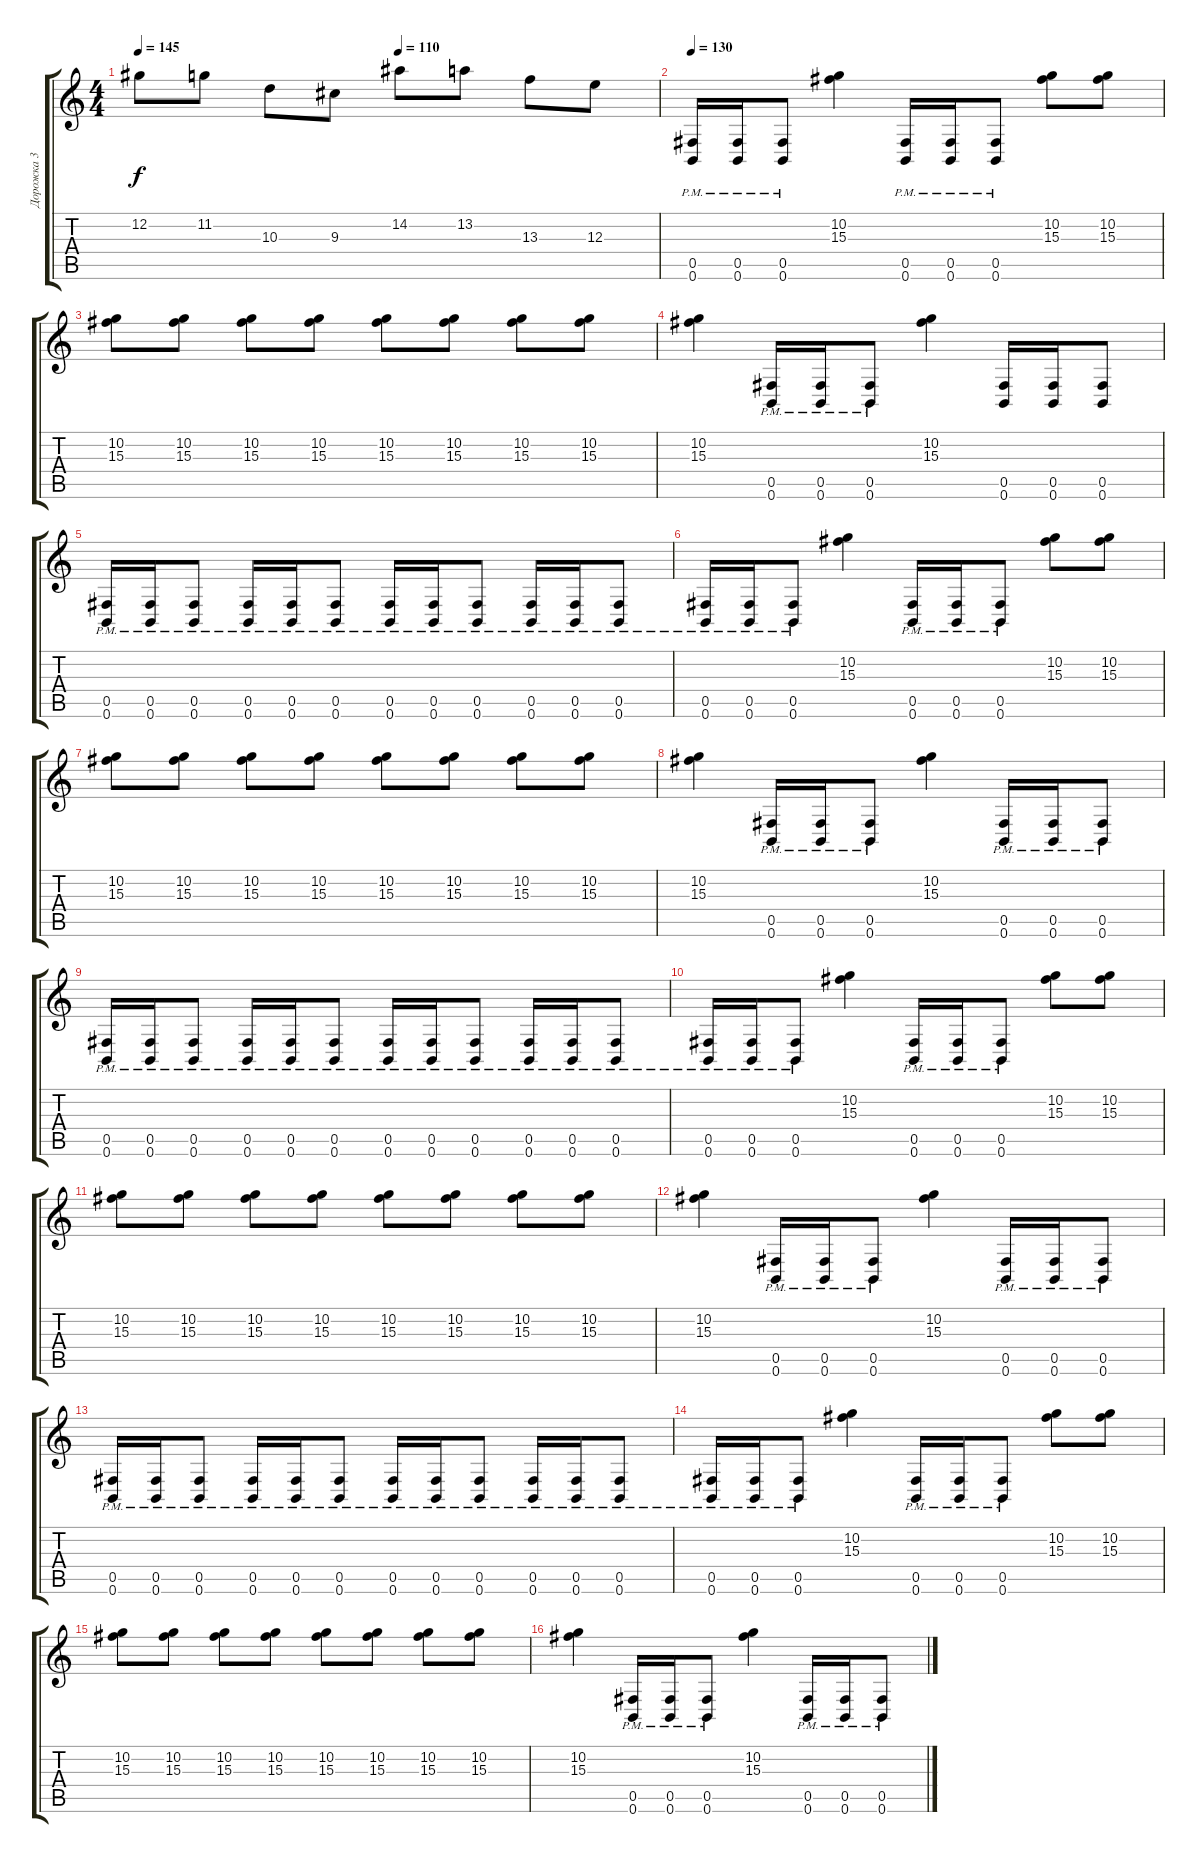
\track ("Дорожка 3" "Дорожка 3") {instrument distortionguitar}
\staff {score tabs}
\tuning (Db4 Ab3 E3 B2 Gb2 B1) {hide}
\ts (4 4)
\tempo 145
\tempo (110 0.5)
\clef g2
\ks c
12.2.8{dy f} 11.2.8 10.3.8 9.3.8 14.2.8 13.2.8 13.3.8 12.3.8 |
\tempo 130
(0.5{pm} 0.6{pm}).16 (0.5{pm} 0.6{pm}).16 (0.5{pm} 0.6{pm}).8 (10.2 15.3).4 (0.5{pm} 0.6{pm}).16 (0.5{pm} 0.6{pm}).16 (0.5{pm} 0.6{pm}).8 (10.2 15.3).8 (10.2 15.3).8 |
(10.2 15.3).8 (10.2 15.3).8 (10.2 15.3).8 (10.2 15.3).8 (10.2 15.3).8 (10.2 15.3).8 (10.2 15.3).8 (10.2 15.3).8 |
(10.2 15.3).4 (0.5{pm} 0.6{pm}).16 (0.5{pm} 0.6{pm}).16 (0.5{pm} 0.6{pm}).8 (10.2 15.3).4 (0.5 0.6).16 (0.5 0.6).16 (0.5 0.6).8 |
(0.5{pm} 0.6{pm}).16 (0.5{pm} 0.6{pm}).16 (0.5{pm} 0.6{pm}).8 (0.5{pm} 0.6{pm}).16 (0.5{pm} 0.6{pm}).16 (0.5{pm} 0.6{pm}).8 (0.5{pm} 0.6{pm}).16 (0.5{pm} 0.6{pm}).16 (0.5{pm} 0.6{pm}).8 (0.5{pm} 0.6{pm}).16 (0.5{pm} 0.6{pm}).16 (0.5{pm} 0.6{pm}).8 |
(0.5{pm} 0.6{pm}).16 (0.5{pm} 0.6{pm}).16 (0.5{pm} 0.6{pm}).8 (10.2 15.3).4 (0.5{pm} 0.6{pm}).16 (0.5{pm} 0.6{pm}).16 (0.5{pm} 0.6{pm}).8 (10.2 15.3).8 (10.2 15.3).8 |
(10.2 15.3).8 (10.2 15.3).8 (10.2 15.3).8 (10.2 15.3).8 (10.2 15.3).8 (10.2 15.3).8 (10.2 15.3).8 (10.2 15.3).8 |
(10.2 15.3).4 (0.5{pm} 0.6{pm}).16 (0.5{pm} 0.6{pm}).16 (0.5{pm} 0.6{pm}).8 (10.2 15.3).4 (0.5{pm} 0.6{pm}).16 (0.5{pm} 0.6{pm}).16 (0.5{pm} 0.6{pm}).8 |
(0.5{pm} 0.6{pm}).16 (0.5{pm} 0.6{pm}).16 (0.5{pm} 0.6{pm}).8 (0.5{pm} 0.6{pm}).16 (0.5{pm} 0.6{pm}).16 (0.5{pm} 0.6{pm}).8 (0.5{pm} 0.6{pm}).16 (0.5{pm} 0.6{pm}).16 (0.5{pm} 0.6{pm}).8 (0.5{pm} 0.6{pm}).16 (0.5{pm} 0.6{pm}).16 (0.5{pm} 0.6{pm}).8 |
(0.5{pm} 0.6{pm}).16 (0.5{pm} 0.6{pm}).16 (0.5{pm} 0.6{pm}).8 (10.2 15.3).4 (0.5{pm} 0.6{pm}).16 (0.5{pm} 0.6{pm}).16 (0.5{pm} 0.6{pm}).8 (10.2 15.3).8 (10.2 15.3).8 |
(10.2 15.3).8 (10.2 15.3).8 (10.2 15.3).8 (10.2 15.3).8 (10.2 15.3).8 (10.2 15.3).8 (10.2 15.3).8 (10.2 15.3).8 |
(10.2 15.3).4 (0.5{pm} 0.6{pm}).16 (0.5{pm} 0.6{pm}).16 (0.5{pm} 0.6{pm}).8 (10.2 15.3).4 (0.5{pm} 0.6{pm}).16 (0.5{pm} 0.6{pm}).16 (0.5{pm} 0.6{pm}).8 |
(0.5{pm} 0.6{pm}).16 (0.5{pm} 0.6{pm}).16 (0.5{pm} 0.6{pm}).8 (0.5{pm} 0.6{pm}).16 (0.5{pm} 0.6{pm}).16 (0.5{pm} 0.6{pm}).8 (0.5{pm} 0.6{pm}).16 (0.5{pm} 0.6{pm}).16 (0.5{pm} 0.6{pm}).8 (0.5{pm} 0.6{pm}).16 (0.5{pm} 0.6{pm}).16 (0.5{pm} 0.6{pm}).8 |
(0.5{pm} 0.6{pm}).16 (0.5{pm} 0.6{pm}).16 (0.5{pm} 0.6{pm}).8 (10.2 15.3).4 (0.5{pm} 0.6{pm}).16 (0.5{pm} 0.6{pm}).16 (0.5{pm} 0.6{pm}).8 (10.2 15.3).8 (10.2 15.3).8 |
(10.2 15.3).8 (10.2 15.3).8 (10.2 15.3).8 (10.2 15.3).8 (10.2 15.3).8 (10.2 15.3).8 (10.2 15.3).8 (10.2 15.3).8 |
(10.2 15.3).4 (0.5{pm} 0.6{pm}).16 (0.5{pm} 0.6{pm}).16 (0.5{pm} 0.6{pm}).8 (10.2 15.3).4 (0.5{pm} 0.6{pm}).16 (0.5{pm} 0.6{pm}).16 (0.5{pm} 0.6{pm}).8
